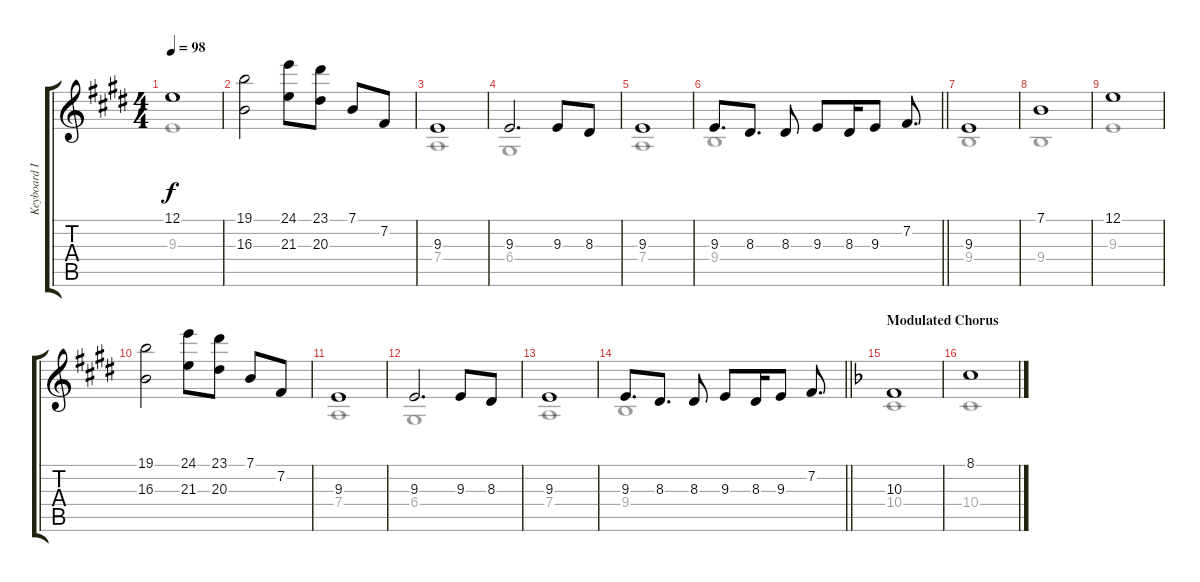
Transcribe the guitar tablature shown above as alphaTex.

\track ("Keyboard I" "Keyboard I") {instrument stringensemble1}
\staff {score tabs}
\tuning (E4 B3 G3 D3 A2 E2) {hide}
\voice
\ts (4 4)
\tempo 98
\clef g2
\ks e
12.1.1{dy f} |
(19.1 16.3).2 (24.1 21.3).8 (23.1 20.3).8 7.1.8 7.2.8 |
9.3.1 |
9.3.2{d} 9.3.8 8.3.8 |
9.3.1 |
\barLineRight lightlight
9.3.8{d} 8.3.8{d} 8.3.8 9.3.8 8.3.16 9.3.8 7.2.8{d} |
\section ("" "")
9.3.1 |
7.1.1 |
12.1.1 |
(19.1 16.3).2 (24.1 21.3).8 (23.1 20.3).8 7.1.8 7.2.8 |
9.3.1 |
9.3.2{d} 9.3.8 8.3.8 |
9.3.1 |
\barLineRight lightlight
9.3.8{d} 8.3.8{d} 8.3.8 9.3.8 8.3.16 9.3.8 7.2.8{d} |
\section ("" "Modulated Chorus")
\ks f
10.3.1 |
8.1.1
\voice
\clef g2
\ottava regular
\simile none
\ks e
9.3.1{dy f} |
|
7.4.1 |
6.4.1 |
7.4.1 |
\barLineRight lightlight
9.4.1 |
9.4.1 |
9.4.1 |
9.3.1 |
|
7.4.1 |
6.4.1 |
7.4.1 |
\barLineRight lightlight
9.4.1 |
\ks f
10.4.1 |
10.4.1
